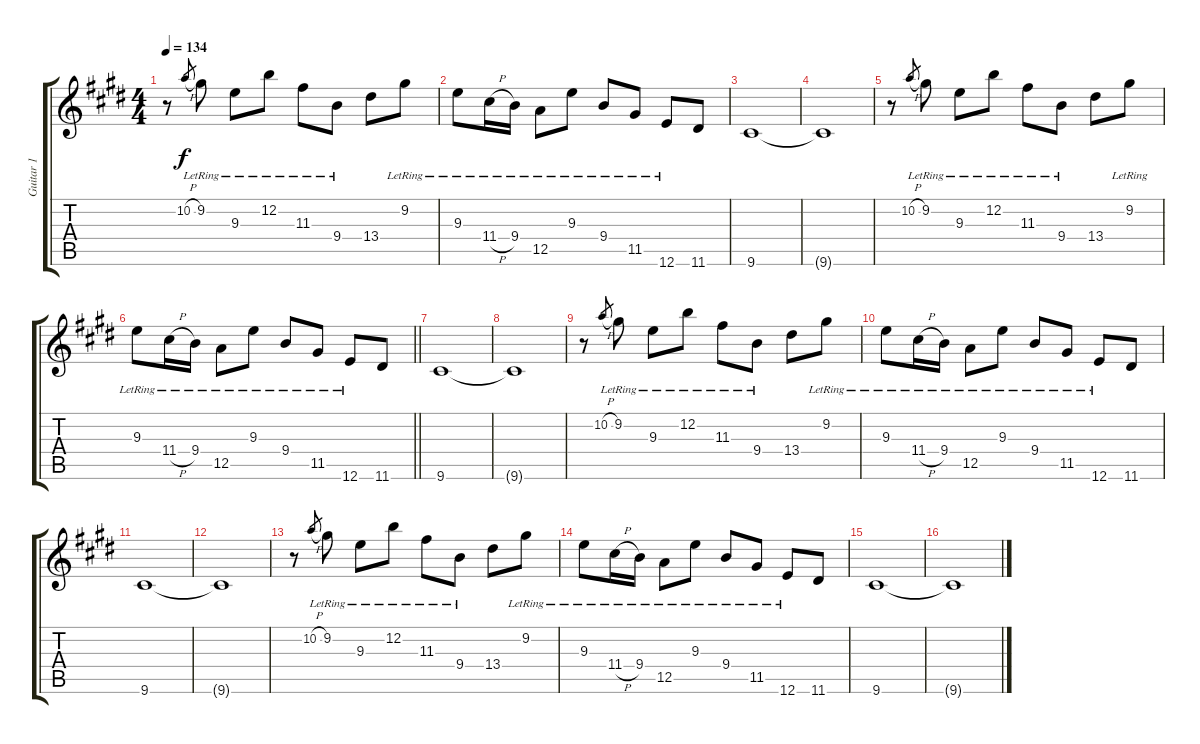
\track ("Guitar 1" "Guitar 1") {instrument overdrivenguitar}
\staff {score tabs}
\tuning (E4 B3 G3 D3 A2 E2) {hide}
\ts (4 4)
\tempo 134
\clef g2
\ks e
r.8{dy f} 10.2{h}.8{gr} 9.2{lr}.8 9.3{lr}.8 12.2{lr}.8 11.3{lr}.8 9.4{lr}.8 13.4.8 9.2{lr}.8 |
9.3{lr}.8 11.4{h lr}.16 9.4{lr}.16 12.5{lr}.8 9.3{lr}.8 9.4{lr}.8 11.5{lr}.8 12.6{lr}.8 11.6.8 |
9.6.1 |
9.6{t}.1 |
r.8 10.2{h}.8{gr} 9.2{lr}.8 9.3{lr}.8 12.2{lr}.8 11.3{lr}.8 9.4{lr}.8 13.4.8 9.2{lr}.8 |
\barLineRight lightlight
9.3{lr}.8 11.4{h lr}.16 9.4{lr}.16 12.5{lr}.8 9.3{lr}.8 9.4{lr}.8 11.5{lr}.8 12.6{lr}.8 11.6.8 |
9.6.1 |
9.6{t}.1 |
r.8 10.2{h}.8{gr} 9.2{lr}.8 9.3{lr}.8 12.2{lr}.8 11.3{lr}.8 9.4{lr}.8 13.4.8 9.2{lr}.8 |
9.3{lr}.8 11.4{h lr}.16 9.4{lr}.16 12.5{lr}.8 9.3{lr}.8 9.4{lr}.8 11.5{lr}.8 12.6{lr}.8 11.6.8 |
9.6.1 |
9.6{t}.1 |
r.8 10.2{h}.8{gr} 9.2{lr}.8 9.3{lr}.8 12.2{lr}.8 11.3{lr}.8 9.4{lr}.8 13.4.8 9.2{lr}.8 |
9.3{lr}.8 11.4{h lr}.16 9.4{lr}.16 12.5{lr}.8 9.3{lr}.8 9.4{lr}.8 11.5{lr}.8 12.6{lr}.8 11.6.8 |
9.6.1 |
9.6{t}.1
